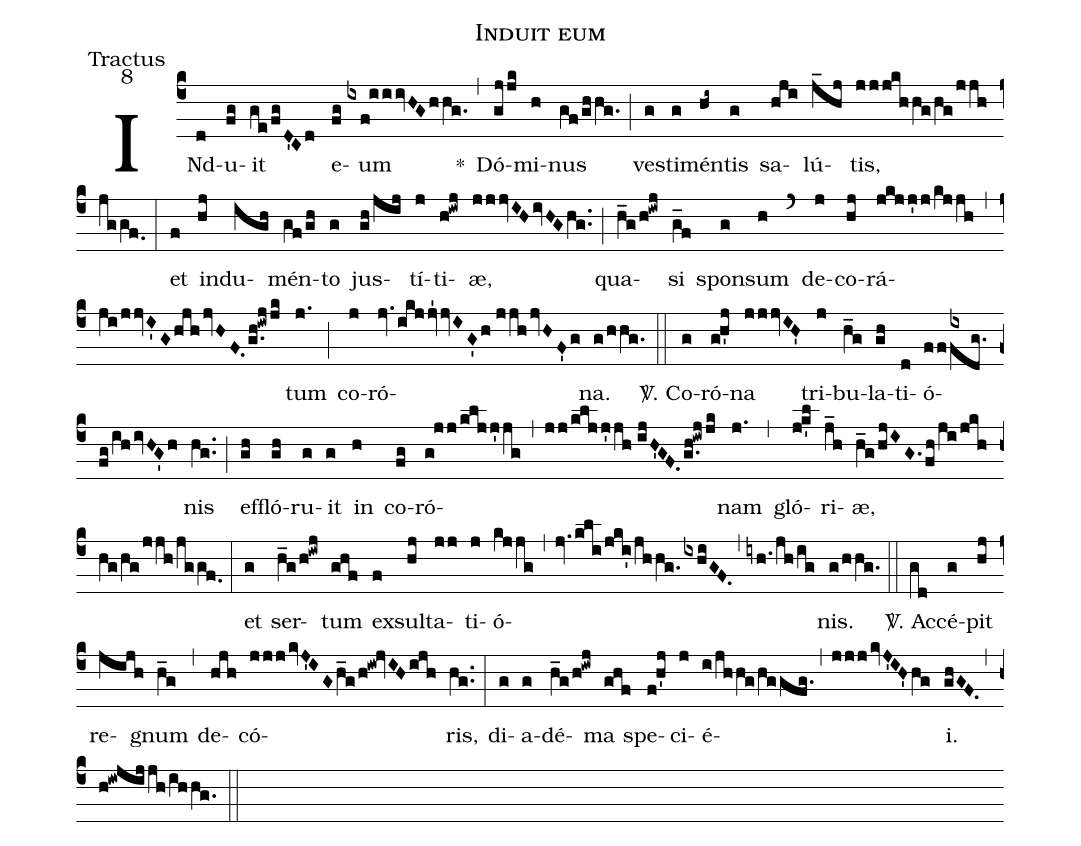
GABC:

name: Induit eum;
office-part: Tractus;
mode: 8;
%%
(c4) INd(d)u(fg)it(ge/fgD'Cd) e(fg)um(ixf!iiivHGhhg.) *(,) Dó(gjjk)mi(h)nus(gf/ghhg.) (;) ves(g)ti(g)mén(hi~)tis(g) sa(hji)lú(j_hj)tis,(jjjkhhg/hg/jjh/jggf.0) (:)
et(f) ind(hj)u(igh)mén(gf/gh)to(g) jus(gh/jij)tí(j)ti(h!iwj)æ,(jjjvIHivHGhg..) (;) qua(h_g/h!iwj)si(g_f) spon(g)sum(h) (`) de(j)co(hj)rá(jkjj'j/kjjh)(,)(ji/jjvI'GhjhjvHF.g.h!iwjjk)tum(j.) (;) co(j)ró(jv.ikjjv'1jvIG'h//jjhjvHF'g)na.(g/hhg.) (::)
<sp>V/</sp>. Co(g)ró(gh'j)na(jjjvIH') tri(j)bu(h_g)la(gh)ti(d)ó(ff/[1]{ix}fdg./fg/ihivHG'h)nis(hg..) (;) ef(gh)fló(gh)ru(g)it(g) in(h) co(fg)ró(g!jj/kljj'jg)(,)(jj/kljj'jh//ijH'GF.g.h!iwjjk)nam(j.) (,) gló(jk'l)ri(j_h)æ,(h_g/hjIG.fh/ji/jkhhg/hg/jjh/jggf.0) (:)
et(g) ser(h_g/h!iwj)tum(ghf) ex(f)sul(hj)ta(jj)ti(j)ó(kjjg)(,)(jv.kli/jki'/jhhg.ixhiGF.)(,)(iyh./!jh/!ig)nis.(g/hhg.) (::)
<sp>V/</sp>. Ac(gd)cé(g)pit(hj) re(jijh)gnum(h_g) (,) de(hjh)có(jjjkvJ'IGh_g/h!iw!jvIHijh)ris,(hg..) (:)
di(g)a(g)dé(h_g/h!iwj)ma(ghf) spe(f!h'j)ci(j)é(i/jhhg/hggfg.)(,)(jjjkvJ'IH'hg)i.(ghGF.) (,) (h!iwjijjh/ihhg.) (::)
